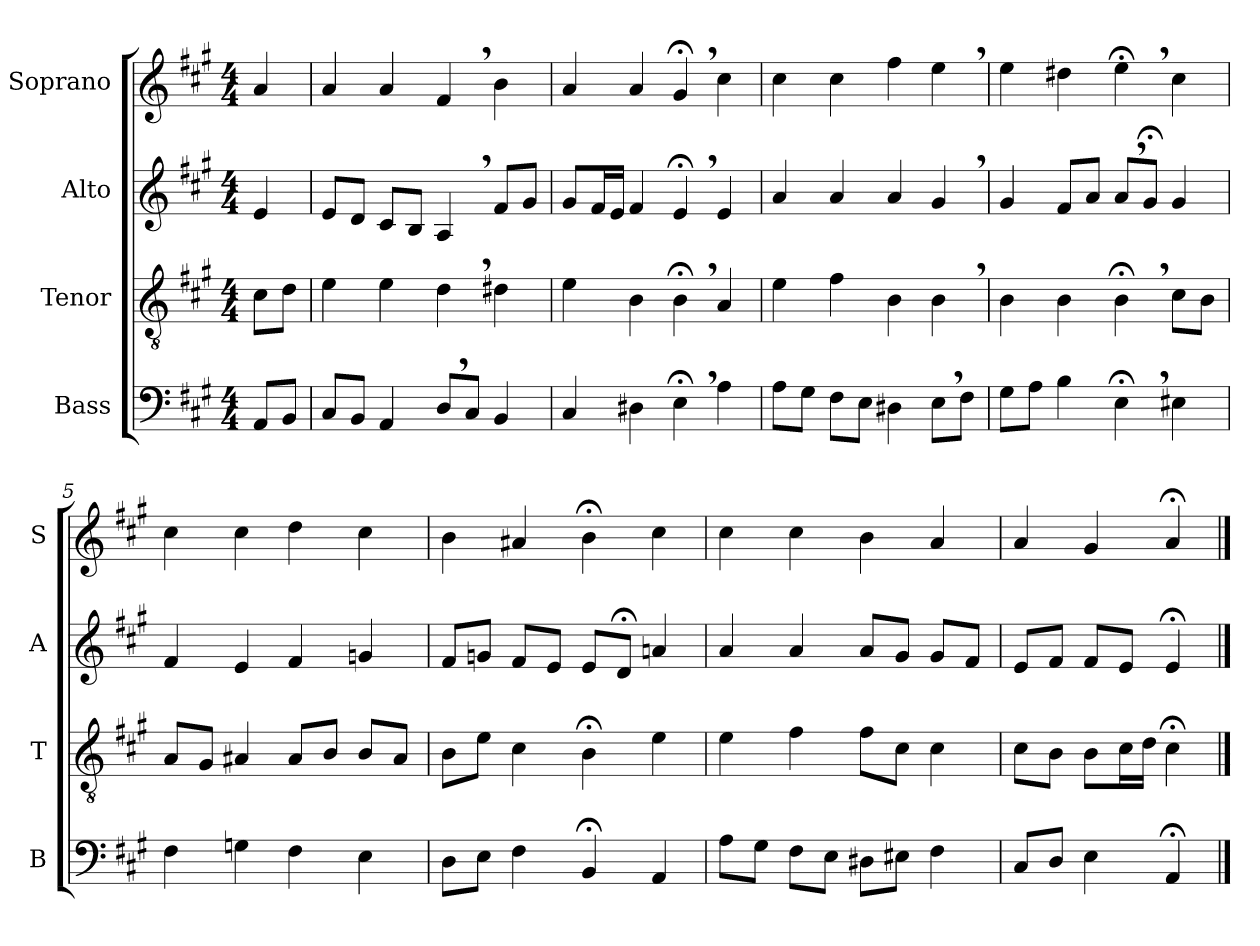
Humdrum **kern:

**kern	**kern	**kern	**kern
*part4	*part3	*part2	*part1
*staff4	*staff3	*staff2	*staff1
*I"Bass	*I"Tenor	*I"Alto	*I"Soprano
*I'B	*I'T	*I'A	*I'S
*clefF4	*clefGv2	*clefG2	*clefG2
*k[f#c#g#]	*k[f#c#g#]	*k[f#c#g#]	*k[f#c#g#]
*M4/4	*M4/4	*M4/4	*M4/4
=	=	=	=
8AA/L	8c#\L	4e/	4a/
8BB/J	8d\J	.	.
=1	=1	=1	=1
8C#/L	4e\	8e/L	4a/
8BB/J	.	8d/J	.
4AA/	4e\	8c#/L	4a/
.	.	8B/J	.
8D,/L	4d,\	4A,/	4f#,/
8C#/J	.	.	.
4BB/	4d#X\	8f#/L	4b\
.	.	8g#/J	.
=2	=2	=2	=2
4C#/	4e\	8g#/L	4a/
.	.	16f#/L	.
.	.	16e/JJ	.
4D#X\	4B\	4f#/	4a/
4E;<,\	4B;<,\	4e;<,/	4g#;<,/
4A\	4A/	4e/	4cc#\
=3	=3	=3	=3
8A\L	4e\	4a/	4cc#\
8G#\J	.	.	.
8F#\L	4f#\	4a/	4cc#\
8E\J	.	.	.
4D#X\	4B\	4a/	4ff#\
8E,\L	4B,\	4g#,/	4ee,\
8F#\J	.	.	.
=4	=4	=4	=4
8G#\L	4B\	4g#/	4ee\
8A\J	.	.	.
4B\	4B\	8f#/L	4dd#X\
.	.	8a/J	.
4E;<,\	4B;<,\	8a,/L	4ee;<:,\
.	.	8g#;</J	.
4E#X\	8c#\L	4g#/	4cc#\
.	8B\J	.	.
=5	=5	=5	=5
4F#\	8A/L	4f#/	4cc#\
.	8G#/J	.	.
4Gn\	4A#X/	4e/	4cc#\
4F#\	8A#/L	4f#/	4dd\
.	8B/J	.	.
4E\	8B/L	4gn/	4cc#\
.	8A#/J	.	.
=6	=6	=6	=6
8D\L	8B\L	8f#/L	4b\
8E\J	8e\J	8gn/J	.
4F#\	4c#\	8f#/L	4a#X/
.	.	8e/J	.
4BB;</	4B;<\	8e/L	4b;<\
.	.	8d;</J	.
4AA/	4e\	4an/	4cc#\
=7	=7	=7	=7
8A\L	4e\	4a/	4cc#\
8G#\J	.	.	.
8F#\L	4f#\	4a/	4cc#\
8E\J	.	.	.
8D#X\L	8f#\L	8a/L	4b\
8E#X\J	8c#\J	8g#/J	.
4F#\	4c#\	8g#/L	4a/
.	.	8f#/J	.
=8	=8	=8	=8
8C#/L	8c#\L	8e/L	4a/
8D/J	8B\J	8f#/J	.
4E\	8B\L	8f#/L	4g#/
.	16c#\L	8e/J	.
.	16d\JJ	.	.
4AA;</	4c#;<\	4e;</	4a;</
==	==	==	==
*-	*-	*-	*-
